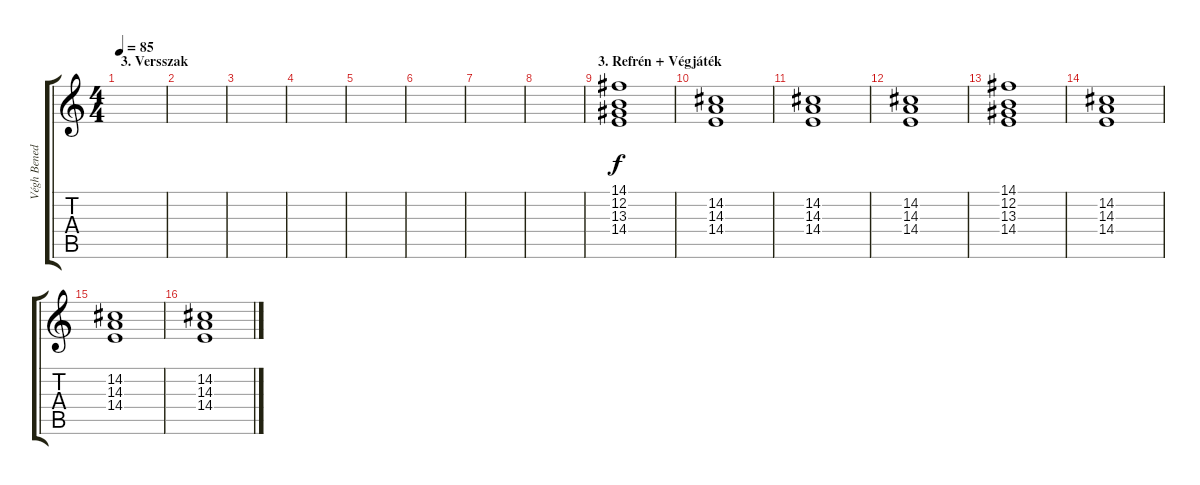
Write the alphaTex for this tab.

\track ("Végh Benedek - Effekt" "Végh Bened") {instrument pad2warm}
\staff {score tabs}
\tuning (E4 B3 G3 D3 A2 E2) {hide}
\ts (4 4)
\section ("" "3. Versszak")
\tempo 85
\clef g2
\ks c
|
|
|
|
|
|
|
|
\section ("" "3. Refrén + Végjáték")
(14.1 12.2 13.3 14.4).1 |
(14.2 14.3 14.4).1 |
(14.2 14.3 14.4).1 |
(14.2 14.3 14.4).1 |
(14.1 12.2 13.3 14.4).1 |
(14.2 14.3 14.4).1 |
(14.2 14.3 14.4).1 |
(14.2 14.3 14.4).1
